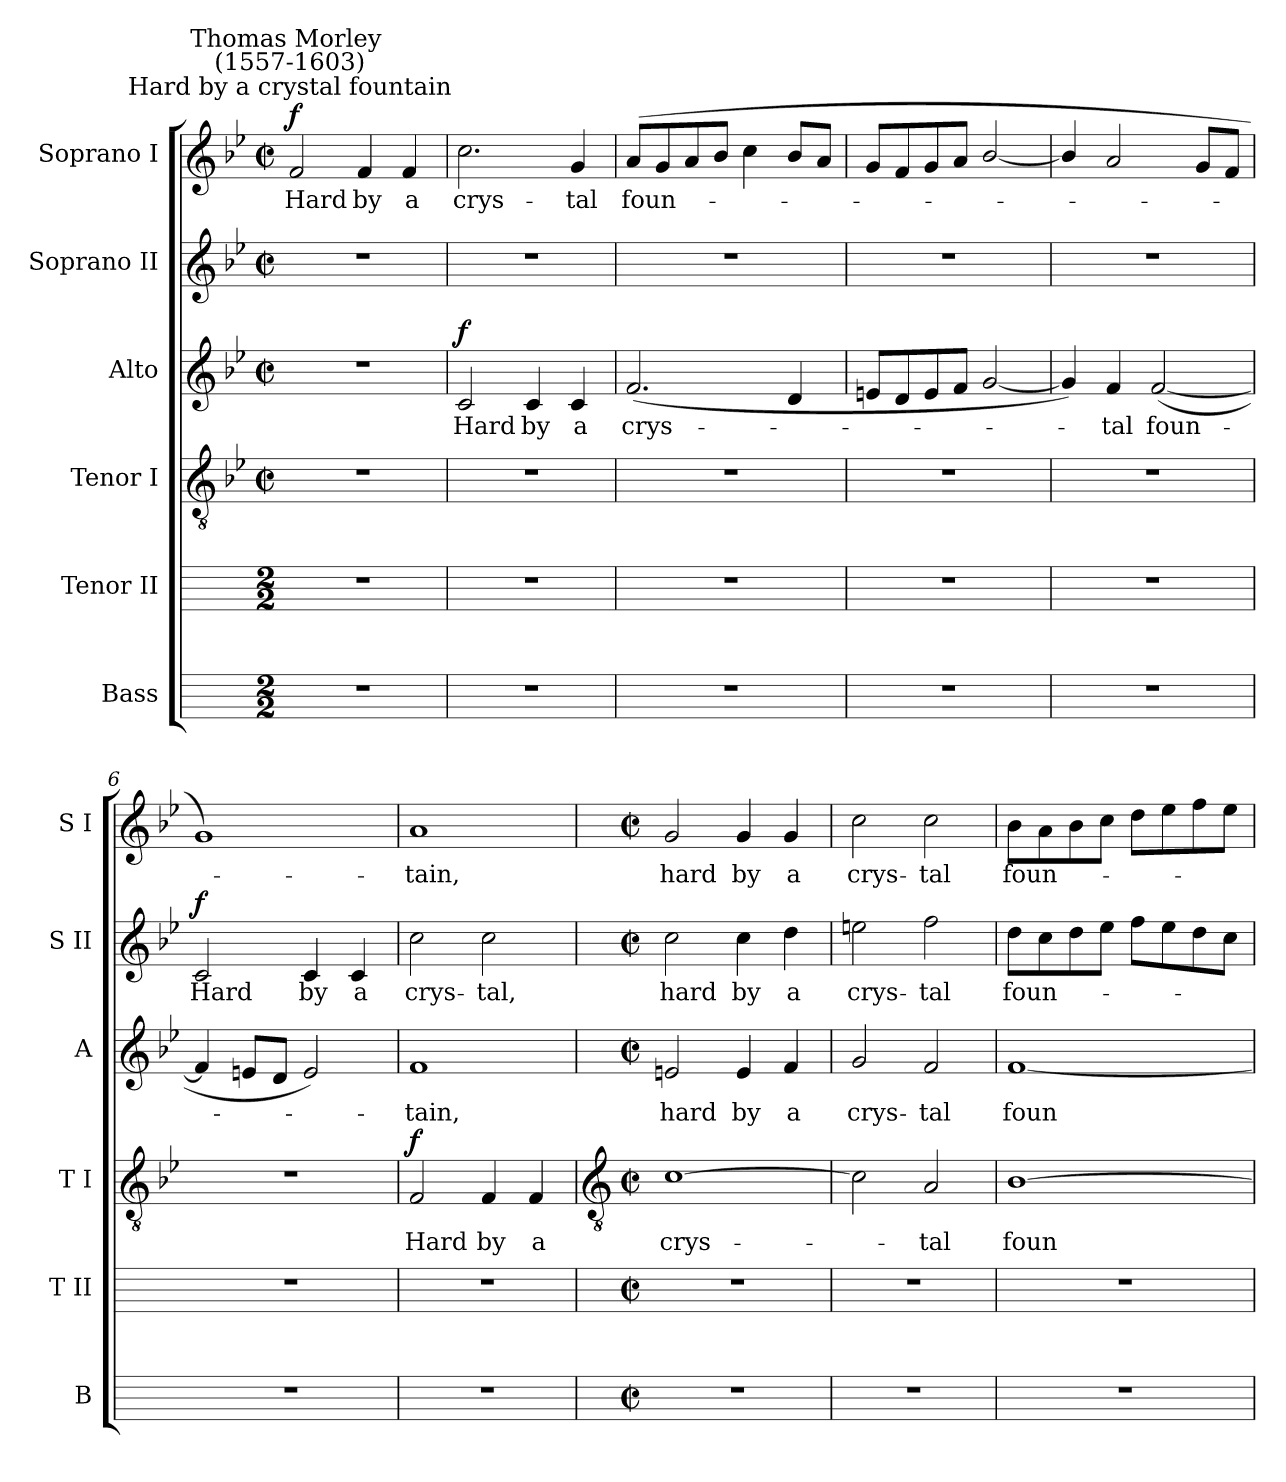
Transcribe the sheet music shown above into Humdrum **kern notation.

**kern	**kern	**kern	**text	**dynam	**kern	**text	**dynam	**kern	**text	**dynam	**kern	**text	**dynam
*part6	*part5	*part4	*part4	*part4	*part3	*part3	*part3	*part2	*part2	*part2	*part1	*part1	*part1
*staff6	*staff5	*staff4	*staff4	*staff4	*staff3	*staff3	*staff3	*staff2	*staff2	*staff2	*staff1	*staff1	*staff1
*I"Bass	*I"Tenor II	*I"Tenor I	*	*	*I"Alto	*	*	*I"Soprano II	*	*	*I"Soprano I	*	*
*I'B	*I'T II	*I'T I	*	*	*I'A	*	*	*I'S II	*	*	*I'S I	*	*
*	*	*clefGv2	*	*	*clefG2	*	*	*clefG2	*	*	*clefG2	*	*
*	*	*k[b-e-]	*	*	*k[b-e-]	*	*	*k[b-e-]	*	*	*k[b-e-]	*	*
*	*	*B-:	*	*	*B-:	*	*	*B-:	*	*	*B-:	*	*
*M2/2	*M2/2	*M2/2	*	*	*M2/2	*	*	*M2/2	*	*	*M2/2	*	*
*	*	*met(c|)	*	*	*met(c|)	*	*	*met(c|)	*	*	*met(c|)	*	*
=1	=1	=1	=1	=1	=1	=1	=1	=1	=1	=1	=1	=1	=1
!	!	!	!	!	!	!	!	!	!	!	!LO:TX:a:cj:t=Hard by a crystal fountain	!	!
!	!	!	!	!	!	!	!	!	!	!	!LO:TX:a:cj:t=Thomas Morley \n(1557-1603)	!	!
!	!	!	!	!	!	!	!	!	!	!	!	!LO:LY:b	!LO:DY:b
1r	1r	1r	.	.	1r	.	.	1r	.	.	2f	Hard	f
!	!	!	!	!	!	!	!	!	!	!	!	!LO:LY:b	!
.	.	.	.	.	.	.	.	.	.	.	4f	by	.
!	!	!	!	!	!	!	!	!	!	!	!	!LO:LY:b	!
.	.	.	.	.	.	.	.	.	.	.	4f	a	.
=2	=2	=2	=2	=2	=2	=2	=2	=2	=2	=2	=2	=2	=2
!	!	!	!	!	!	!LO:LY:b	!LO:DY:b	!	!	!	!	!LO:LY:b	!
1r	1r	1r	.	.	2c	Hard	f	1r	.	.	2.cc	crys-	.
!	!	!	!	!	!	!LO:LY:b	!	!	!	!	!	!	!
.	.	.	.	.	4c	by	.	.	.	.	.	.	.
!	!	!	!	!	!	!LO:LY:b	!	!	!	!	!	!LO:LY:b	!
.	.	.	.	.	4c	a	.	.	.	.	4g	-tal	.
=3	=3	=3	=3	=3	=3	=3	=3	=3	=3	=3	=3	=3	=3
!	!	!	!	!	!	!LO:LY:b	!	!	!	!	!	!LO:LY:b	!
1r	1r	1r	.	.	(<2.f	crys-	.	1r	.	.	(<8aL	foun-	.
.	.	.	.	.	.	.	.	.	.	.	8g	.	.
.	.	.	.	.	.	.	.	.	.	.	8a	.	.
.	.	.	.	.	.	.	.	.	.	.	8b-J	.	.
.	.	.	.	.	.	.	.	.	.	.	4cc	.	.
.	.	.	.	.	4d	.	.	.	.	.	8b-L	.	.
.	.	.	.	.	.	.	.	.	.	.	8aJ	.	.
=4	=4	=4	=4	=4	=4	=4	=4	=4	=4	=4	=4	=4	=4
1r	1r	1r	.	.	8enL	.	.	1r	.	.	8gL	.	.
.	.	.	.	.	8d	.	.	.	.	.	8f	.	.
.	.	.	.	.	8e	.	.	.	.	.	8g	.	.
.	.	.	.	.	8fJ	.	.	.	.	.	8aJ	.	.
.	.	.	.	.	[2g	.	.	.	.	.	[2b-/	.	.
=5	=5	=5	=5	=5	=5	=5	=5	=5	=5	=5	=5	=5	=5
1r	1r	1r	.	.	4g])	.	.	1r	.	.	4b-/]	.	.
!	!	!	!	!	!	!LO:LY:b	!	!	!	!	!	!	!
.	.	.	.	.	4f	tal	.	.	.	.	2a	.	.
!	!	!	!	!	!	!LO:LY:b	!	!	!	!	!	!	!
.	.	.	.	.	(<[2f	foun-	.	.	.	.	.	.	.
.	.	.	.	.	.	.	.	.	.	.	8gL	.	.
.	.	.	.	.	.	.	.	.	.	.	8fJ	.	.
=6	=6	=6	=6	=6	=6	=6	=6	=6	=6	=6	=6	=6	=6
!	!	!	!	!	!	!	!	!	!LO:LY:b	!LO:DY:b	!	!	!
1r	1r	1r	.	.	4f]	.	.	2c	Hard	f	1g)	.	.
.	.	.	.	.	8enL	.	.	.	.	.	.	.	.
.	.	.	.	.	8dJ	.	.	.	.	.	.	.	.
!	!	!	!	!	!	!	!	!	!LO:LY:b	!	!	!	!
.	.	.	.	.	2e)	.	.	4c	by	.	.	.	.
!	!	!	!	!	!	!	!	!	!LO:LY:b	!	!	!	!
.	.	.	.	.	.	.	.	4c	a	.	.	.	.
=7	=7	=7	=7	=7	=7	=7	=7	=7	=7	=7	=7	=7	=7
!	!	!	!LO:LY:b	!LO:DY:b	!	!LO:LY:b	!	!	!LO:LY:b	!	!	!LO:LY:b	!
1r	1r	2F	Hard	f	1f	tain,	.	2cc	crys-	.	1a	tain,	.
!	!	!	!LO:LY:b	!	!	!	!	!	!LO:LY:b	!	!	!	!
.	.	4F	by	.	.	.	.	2cc	-tal,	.	.	.	.
!	!	!	!LO:LY:b	!	!	!	!	!	!	!	!	!	!
.	.	4F	a	.	.	.	.	.	.	.	.	.	.
!!LO:LB:g=z
=8	=8	=8	=8	=8	=8	=8	=8	=8	=8	=8	=8	=8	=8
*	*	*clefGv2	*	*	*	*	*	*	*	*	*	*	*
*M2/2	*M2/2	*M2/2	*	*	*M2/2	*	*	*M2/2	*	*	*M2/2	*	*
*met(c|)	*met(c|)	*met(c|)	*	*	*met(c|)	*	*	*met(c|)	*	*	*met(c|)	*	*
!	!	!	!LO:LY:b	!	!	!LO:LY:b	!	!	!LO:LY:b	!	!	!LO:LY:b	!
1r	1r	[1c	crys-	.	2en	hard	.	2cc	hard	.	2g	hard	.
!	!	!	!	!	!	!LO:LY:b	!	!	!LO:LY:b	!	!	!LO:LY:b	!
.	.	.	.	.	4e	by	.	4cc	by	.	4g	by	.
!	!	!	!	!	!	!LO:LY:b	!	!	!LO:LY:b	!	!	!LO:LY:b	!
.	.	.	.	.	4f	a	.	4dd	a	.	4g	a	.
=9	=9	=9	=9	=9	=9	=9	=9	=9	=9	=9	=9	=9	=9
!	!	!	!	!	!	!LO:LY:b	!	!	!LO:LY:b	!	!	!LO:LY:b	!
1r	1r	2c]	.	.	2g	crys-	.	2een	crys-	.	2cc	crys-	.
!	!	!	!LO:LY:b	!	!	!LO:LY:b	!	!	!LO:LY:b	!	!	!LO:LY:b	!
.	.	2A	tal	.	2f	-tal	.	2ff	-tal	.	2cc	-tal	.
=10	=10	=10	=10	=10	=10	=10	=10	=10	=10	=10	=10	=10	=10
!	!	!	!LO:LY:b	!	!	!LO:LY:b	!	!	!LO:LY:b	!	!	!LO:LY:b	!
1r	1r	[1B-	foun-	.	[1f	foun-	.	8ddL	foun-	.	8b-L	foun-	.
.	.	.	.	.	.	.	.	8cc	.	.	8a	.	.
.	.	.	.	.	.	.	.	8dd	.	.	8b-	.	.
.	.	.	.	.	.	.	.	8ee-J	.	.	8ccJ	.	.
.	.	.	.	.	.	.	.	8ffL	.	.	8ddL	.	.
.	.	.	.	.	.	.	.	8ee-	.	.	8ee-	.	.
.	.	.	.	.	.	.	.	8dd	.	.	8ff	.	.
.	.	.	.	.	.	.	.	8ccJ	.	.	8ee-J	.	.
=	=	=	=	=	=	=	=	=	=	=	=	=	=
*-	*-	*-	*-	*-	*-	*-	*-	*-	*-	*-	*-	*-	*-
